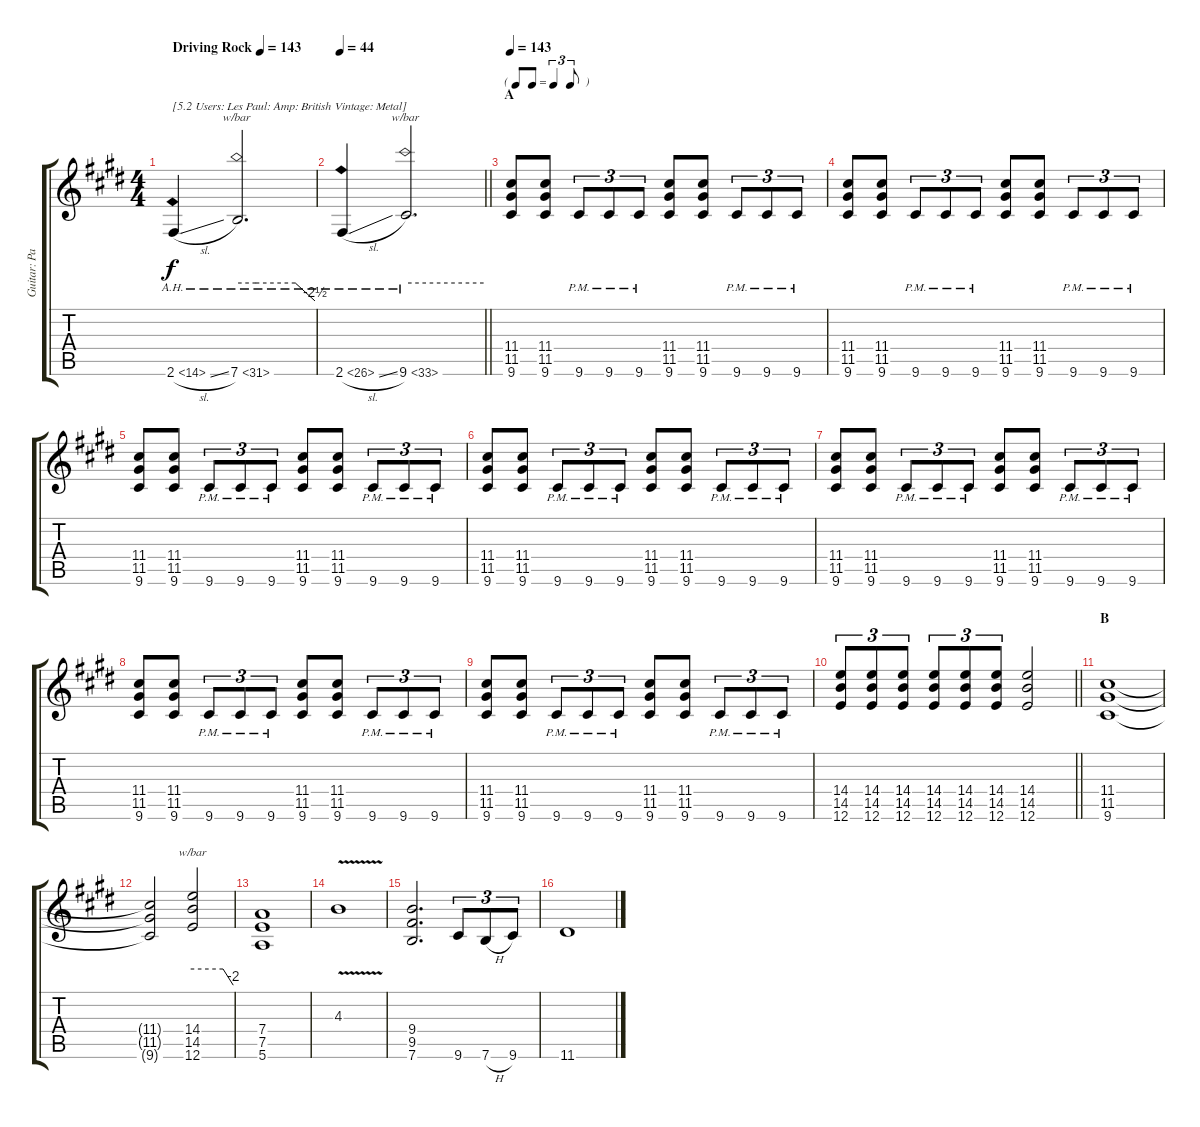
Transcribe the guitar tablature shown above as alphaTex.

\track ("Guitar: Paul" "Guitar: Pa") {instrument distortionguitar}
\staff {score tabs}
\tuning (E4 B3 G3 D3 A2 E2) {hide}
\ts (4 4)
\tempo (143 "Driving Rock")
\tempo 82
\tempo (143 "Driving Rock")
\clef g2
\ks e
2.6{ah 12 sl}.4{txt "[5.2 Users: Les Paul: Amp: British Vintage: Metal]" dy f instrument distortionguitar} 7.6{ah 24}.2{d tbe (custom default 0 0 15 0 45 0 60 -10)} |
\tempo 44
\barLineRight lightlight
2.6{ah 24 sl}.4 9.6{ah 24}.2{d tbe (hold default 0 0 60 0)} |
\tf triplet8th
\section ("" "A")
\tempo 143
(11.4 11.5 9.6).8 (11.4 11.5 9.6).8 9.6{pm}.8{tu (3 2)} 9.6{pm}.8{tu (3 2)} 9.6{pm}.8{tu (3 2)} (11.4 11.5 9.6).8 (11.4 11.5 9.6).8 9.6{pm}.8{tu (3 2)} 9.6{pm}.8{tu (3 2)} 9.6{pm}.8{tu (3 2)} |
(11.4 11.5 9.6).8 (11.4 11.5 9.6).8 9.6{pm}.8{tu (3 2)} 9.6{pm}.8{tu (3 2)} 9.6{pm}.8{tu (3 2)} (11.4 11.5 9.6).8 (11.4 11.5 9.6).8 9.6{pm}.8{tu (3 2)} 9.6{pm}.8{tu (3 2)} 9.6{pm}.8{tu (3 2)} |
(11.4 11.5 9.6).8 (11.4 11.5 9.6).8 9.6{pm}.8{tu (3 2)} 9.6{pm}.8{tu (3 2)} 9.6{pm}.8{tu (3 2)} (11.4 11.5 9.6).8 (11.4 11.5 9.6).8 9.6{pm}.8{tu (3 2)} 9.6{pm}.8{tu (3 2)} 9.6{pm}.8{tu (3 2)} |
(11.4 11.5 9.6).8 (11.4 11.5 9.6).8 9.6{pm}.8{tu (3 2)} 9.6{pm}.8{tu (3 2)} 9.6{pm}.8{tu (3 2)} (11.4 11.5 9.6).8 (11.4 11.5 9.6).8 9.6{pm}.8{tu (3 2)} 9.6{pm}.8{tu (3 2)} 9.6{pm}.8{tu (3 2)} |
(11.4 11.5 9.6).8 (11.4 11.5 9.6).8 9.6{pm}.8{tu (3 2)} 9.6{pm}.8{tu (3 2)} 9.6{pm}.8{tu (3 2)} (11.4 11.5 9.6).8 (11.4 11.5 9.6).8 9.6{pm}.8{tu (3 2)} 9.6{pm}.8{tu (3 2)} 9.6{pm}.8{tu (3 2)} |
(11.4 11.5 9.6).8 (11.4 11.5 9.6).8 9.6{pm}.8{tu (3 2)} 9.6{pm}.8{tu (3 2)} 9.6{pm}.8{tu (3 2)} (11.4 11.5 9.6).8 (11.4 11.5 9.6).8 9.6{pm}.8{tu (3 2)} 9.6{pm}.8{tu (3 2)} 9.6{pm}.8{tu (3 2)} |
(11.4 11.5 9.6).8 (11.4 11.5 9.6).8 9.6{pm}.8{tu (3 2)} 9.6{pm}.8{tu (3 2)} 9.6{pm}.8{tu (3 2)} (11.4 11.5 9.6).8 (11.4 11.5 9.6).8 9.6{pm}.8{tu (3 2)} 9.6{pm}.8{tu (3 2)} 9.6{pm}.8{tu (3 2)} |
\barLineRight lightlight
(14.4 14.5 12.6).8{tu (3 2)} (14.4 14.5 12.6).8{tu (3 2)} (14.4 14.5 12.6).8{tu (3 2)} (14.4 14.5 12.6).8{tu (3 2)} (14.4 14.5 12.6).8{tu (3 2)} (14.4 14.5 12.6).8{tu (3 2)} (14.4 14.5 12.6).2 |
\section ("" "B")
(11.4 11.5 9.6).1 |
(11.4{t} 11.5{t} 9.6{t}).2 (14.4 14.5 12.6).2{tbe (custom default 0 0 45 0 60 -8)} |
(7.4 7.5 5.6).1 |
4.3{v}.1 |
(9.4 9.5 7.6).2{d} 9.6.8{tu (3 2)} 7.6{h}.8{tu (3 2)} 9.6.8{tu (3 2)} |
11.6.1
